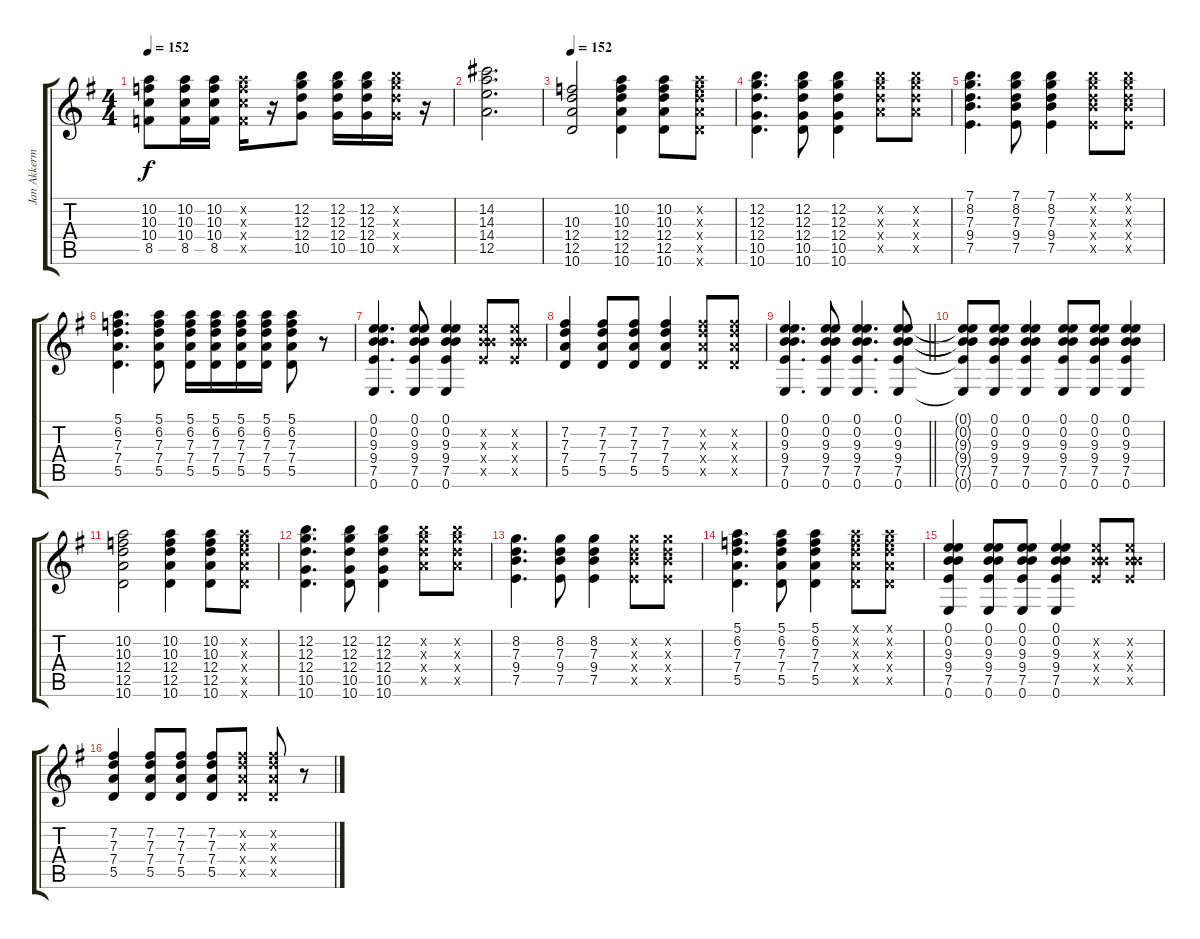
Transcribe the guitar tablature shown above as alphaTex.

\track ("Jan Akkerman Acoustic" "Jan Akkerm") {instrument acousticguitarsteel}
\staff {score tabs}
\tuning (E4 B3 G3 D3 A2 E2) {hide}
\ts (4 4)
\tempo 152
\clef g2
\ks g
(10.2 10.3 10.4 8.5).8{dy f} (10.2 10.3 10.4 8.5).16 (10.2 10.3 10.4 8.5).16 (10.2{x} 10.3{x} 10.4{x} 8.5{x}).16 r.16 (12.2 12.3 12.4 10.5).8 (12.2 12.3 12.4 10.5).16 (12.2 12.3 12.4 10.5).16 (12.2{x} 12.3{x} 12.4{x} 10.5{x}).16 r.16 |
(14.2 14.3 14.4 12.5).2{d} |
\tempo 152
(10.3 12.4 12.5 10.6).2 (10.2 10.3 12.4 12.5 10.6).4 (10.2 10.3 12.4 12.5 10.6).8 (10.2{x} 10.3{x} 12.4{x} 12.5{x} 10.6{x}).8 |
(12.2 12.3 12.4 10.5 10.6).4{d} (12.2 12.3 12.4 10.5 10.6).8 (12.2 12.3 12.4 10.5 10.6).4 (12.2{x} 12.3{x} 12.4{x} 12.5{x}).8 (12.2{x} 12.3{x} 12.4{x} 12.5{x}).8 |
(7.1 8.2 7.3 9.4 7.5).4{d} (7.1 8.2 7.3 9.4 7.5).8 (7.1 8.2 7.3 9.4 7.5).4 (7.1{x} 8.2{x} 7.3{x} 9.4{x} 7.5{x}).8 (7.1{x} 8.2{x} 7.3{x} 9.4{x} 7.5{x}).8 |
(5.1 6.2 7.3 7.4 5.5).4{d} (5.1 6.2 7.3 7.4 5.5).8 (5.1 6.2 7.3 7.4 5.5).16 (5.1 6.2 7.3 7.4 5.5).16 (5.1 6.2 7.3 7.4 5.5).16 (5.1 6.2 7.3 7.4 5.5).16 (5.1 6.2 7.3 7.4 5.5).8 r.8 |
(0.1 0.2 9.3 9.4 7.5 0.6).4{d} (0.1 0.2 9.3 9.4 7.5 0.6).8 (0.1 0.2 9.3 9.4 7.5 0.6).4 (0.2{x} 9.3{x} 9.4{x} 7.5{x}).8 (0.2{x} 9.3{x} 9.4{x} 7.5{x}).8 |
(7.2 7.3 7.4 5.5).4 (7.2 7.3 7.4 5.5).8 (7.2 7.3 7.4 5.5).8 (7.2 7.3 7.4 5.5).4 (7.2{x} 7.3{x} 7.4{x} 5.5{x}).8 (7.2{x} 7.3{x} 7.4{x} 5.5{x}).8 |
\barLineRight lightlight
(0.1 0.2 9.3 9.4 7.5 0.6).4{d} (0.1 0.2 9.3 9.4 7.5 0.6).8 (0.1 0.2 9.3 9.4 7.5 0.6).4{d} (0.1 0.2 9.3 9.4 7.5 0.6).8 |
(0.1{t} 0.2{t} 9.3{t} 9.4{t} 7.5{t} 0.6{t}).8 (0.1 0.2 9.3 9.4 7.5 0.6).8 (0.1 0.2 9.3 9.4 7.5 0.6).4 (0.1 0.2 9.3 9.4 7.5 0.6).8 (0.1 0.2 9.3 9.4 7.5 0.6).8 (0.1 0.2 9.3 9.4 7.5 0.6).4 |
(10.2 10.3 12.4 12.5 10.6).2 (10.2 10.3 12.4 12.5 10.6).4 (10.2 10.3 12.4 12.5 10.6).8 (10.2{x} 10.3{x} 12.4{x} 12.5{x} 10.6{x}).8 |
(12.2 12.3 12.4 10.5 10.6).4{d} (12.2 12.3 12.4 10.5 10.6).8 (12.2 12.3 12.4 10.5 10.6).4 (12.2{x} 12.3{x} 12.4{x} 12.5{x}).8 (12.2{x} 12.3{x} 12.4{x} 12.5{x}).8 |
(8.2 7.3 9.4 7.5).4{d} (8.2 7.3 9.4 7.5).8 (8.2 7.3 9.4 7.5).4 (8.2{x} 7.3{x} 9.4{x} 7.5{x}).8 (8.2{x} 7.3{x} 9.4{x} 7.5{x}).8 |
(5.1 6.2 7.3 7.4 5.5).4{d} (5.1 6.2 7.3 7.4 5.5).8 (5.1 6.2 7.3 7.4 5.5).4 (5.1{x} 6.2{x} 7.3{x} 7.4{x} 5.5{x}).8 (5.1{x} 6.2{x} 7.3{x} 7.4{x} 5.5{x}).8 |
(0.1 0.2 9.3 9.4 7.5 0.6).4 (0.1 0.2 9.3 9.4 7.5 0.6).8 (0.1 0.2 9.3 9.4 7.5 0.6).8 (0.1 0.2 9.3 9.4 7.5 0.6).4 (0.2{x} 9.3{x} 9.4{x} 7.5{x}).8 (0.2{x} 9.3{x} 9.4{x} 7.5{x}).8 |
(7.2 7.3 7.4 5.5).4 (7.2 7.3 7.4 5.5).8 (7.2 7.3 7.4 5.5).8 (7.2 7.3 7.4 5.5).8 (7.2{x} 7.3{x} 7.4{x} 5.5{x}).8 (7.2{x} 7.3{x} 7.4{x} 5.5{x}).8 r.8
